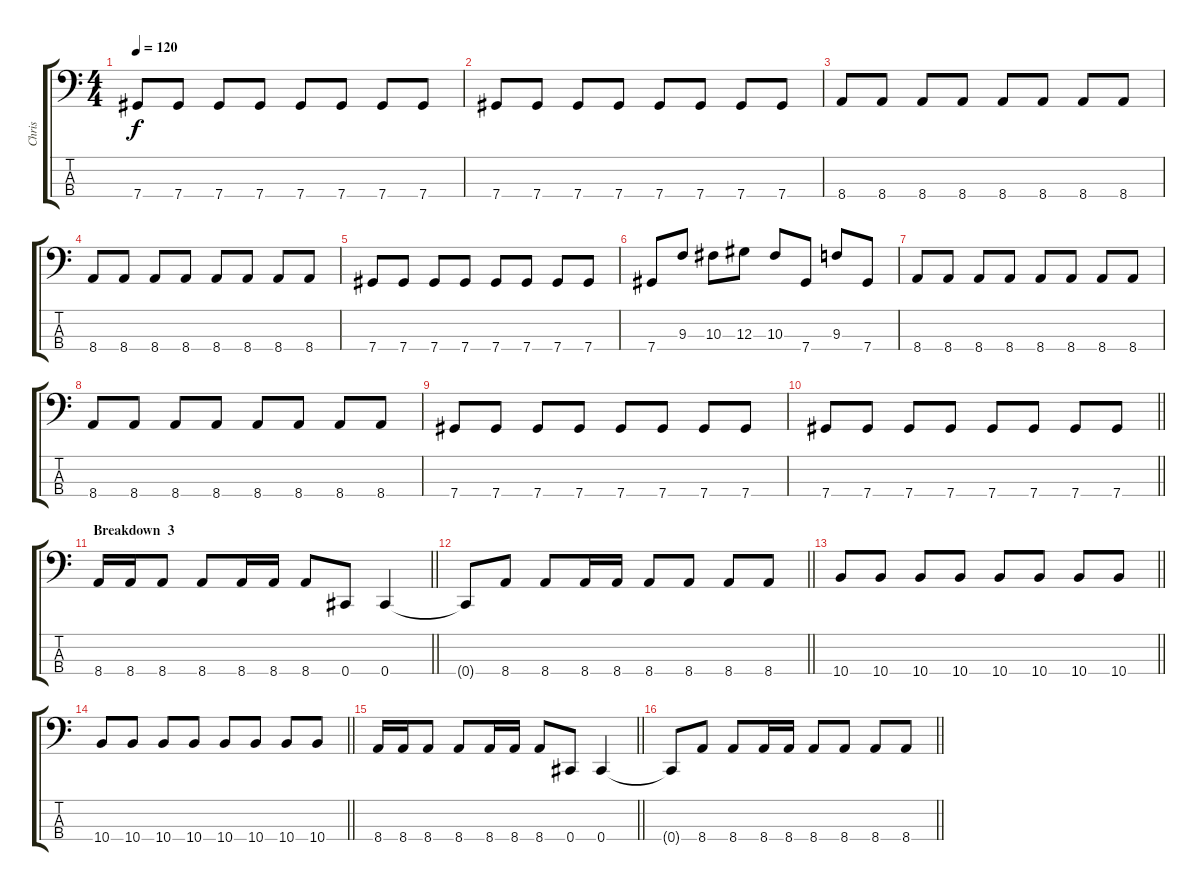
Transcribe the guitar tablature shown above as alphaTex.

\track ("Chris" "Chris") {instrument electricbasspick}
\staff {score tabs}
\tuning (Gb2 Db2 Ab1 Db1) {hide}
\ts (4 4)
\tempo 120
\clef f4
\ks c
7.4.8{dy f} 7.4.8 7.4.8 7.4.8 7.4.8 7.4.8 7.4.8 7.4.8 |
7.4.8 7.4.8 7.4.8 7.4.8 7.4.8 7.4.8 7.4.8 7.4.8 |
8.4.8 8.4.8 8.4.8 8.4.8 8.4.8 8.4.8 8.4.8 8.4.8 |
8.4.8 8.4.8 8.4.8 8.4.8 8.4.8 8.4.8 8.4.8 8.4.8 |
7.4.8 7.4.8 7.4.8 7.4.8 7.4.8 7.4.8 7.4.8 7.4.8 |
7.4.8 9.3.8 10.3.8 12.3.8 10.3.8 7.4.8 9.3.8 7.4.8 |
8.4.8 8.4.8 8.4.8 8.4.8 8.4.8 8.4.8 8.4.8 8.4.8 |
8.4.8 8.4.8 8.4.8 8.4.8 8.4.8 8.4.8 8.4.8 8.4.8 |
7.4.8 7.4.8 7.4.8 7.4.8 7.4.8 7.4.8 7.4.8 7.4.8 |
\barLineRight lightlight
7.4.8 7.4.8 7.4.8 7.4.8 7.4.8 7.4.8 7.4.8 7.4.8 |
\section ("" "Breakdown  3")
\barLineRight lightlight
8.4.16 8.4.16 8.4.8 8.4.8 8.4.16 8.4.16 8.4.8 0.4.8 0.4.4 |
\barLineRight lightlight
0.4{t}.8 8.4.8 8.4.8 8.4.16 8.4.16 8.4.8 8.4.8 8.4.8 8.4.8 |
\barLineRight lightlight
10.4.8 10.4.8 10.4.8 10.4.8 10.4.8 10.4.8 10.4.8 10.4.8 |
\barLineRight lightlight
10.4.8 10.4.8 10.4.8 10.4.8 10.4.8 10.4.8 10.4.8 10.4.8 |
\barLineRight lightlight
8.4.16 8.4.16 8.4.8 8.4.8 8.4.16 8.4.16 8.4.8 0.4.8 0.4.4 |
\barLineRight lightlight
0.4{t}.8 8.4.8 8.4.8 8.4.16 8.4.16 8.4.8 8.4.8 8.4.8 8.4.8
